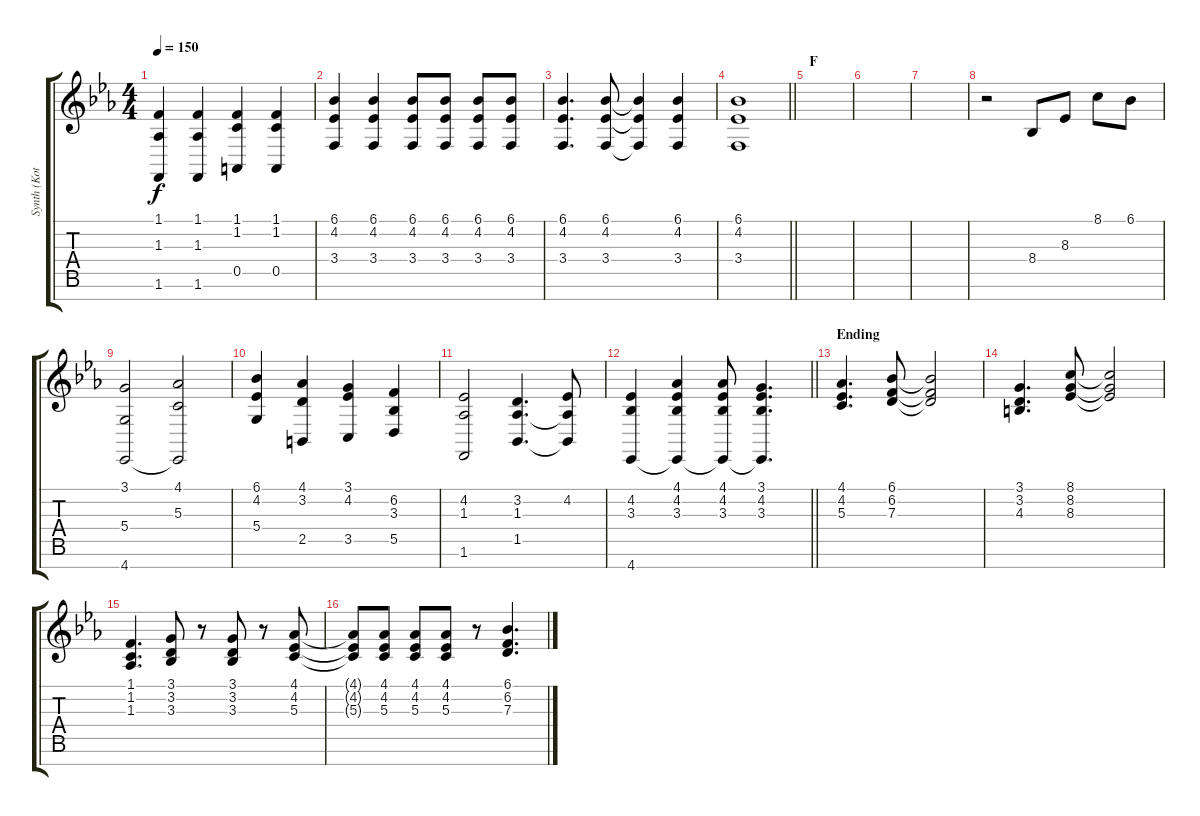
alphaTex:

\track ("Synth (Kotobuki Tsumugi)" "Synth (Kot") {instrument churchorgan}
\staff {score tabs}
\tuning (E4 B3 G3 D3 A2 E2 B1) {hide}
\ts (4 4)
\tempo 150
\clef g2
\ks eb
(1.1 1.3 1.6).4{dy f} (1.1 1.3 1.6).4 (1.1 1.2 0.5).4 (1.1 1.2 0.5).4 |
(6.1 4.2 3.4).4 (6.1 4.2 3.4).4 (6.1 4.2 3.4).8 (6.1 4.2 3.4).8 (6.1 4.2 3.4).8 (6.1 4.2 3.4).8 |
(6.1 4.2 3.4).4{d} (6.1 4.2 3.4).8 (6.1{t} 4.2{t} 3.4{t}).4 (6.1 4.2 3.4).4 |
\barLineRight lightlight
(6.1 4.2 3.4).1 |
\section ("" "F")
|
|
|
r.2 8.4.8 8.3.8 8.1.8 6.1.8 |
(3.1 5.4 4.7).2 (4.1 5.3 4.7{t}).2 |
(6.1 4.2 5.4).4 (4.1 3.2 2.5).4 (3.1 4.2 3.5).4 (6.2 3.3 5.5).4 |
(4.2 1.3 1.6).2 (3.2 1.3 1.5).4{d} (4.2 1.3{t} 1.5{t}).8 |
\barLineRight lightlight
(4.2 3.3 4.7).4 (4.1 4.2 3.3 4.7{t}).4 (4.1 4.2 3.3 4.7{t}).8 (3.1 4.2 3.3 4.7{t}).4{d} |
\section ("" "Ending")
(4.1 4.2 5.3).4{d} (6.1 6.2 7.3).8 (6.1{t} 6.2{t} 7.3{t}).2 |
(3.1 3.2 4.3).4{d} (8.1 8.2 8.3).8 (8.1{t} 8.2{t} 8.3{t}).2 |
(1.1 1.2 1.3).4{d} (3.1 3.2 3.3).8 r.8 (3.1 3.2 3.3).8 r.8 (4.1 4.2 5.3).8 |
(4.1{t} 4.2{t} 5.3{t}).8 (4.1 4.2 5.3).8 (4.1 4.2 5.3).8 (4.1 4.2 5.3).8 r.8 (6.1 6.2 7.3).4{d}
